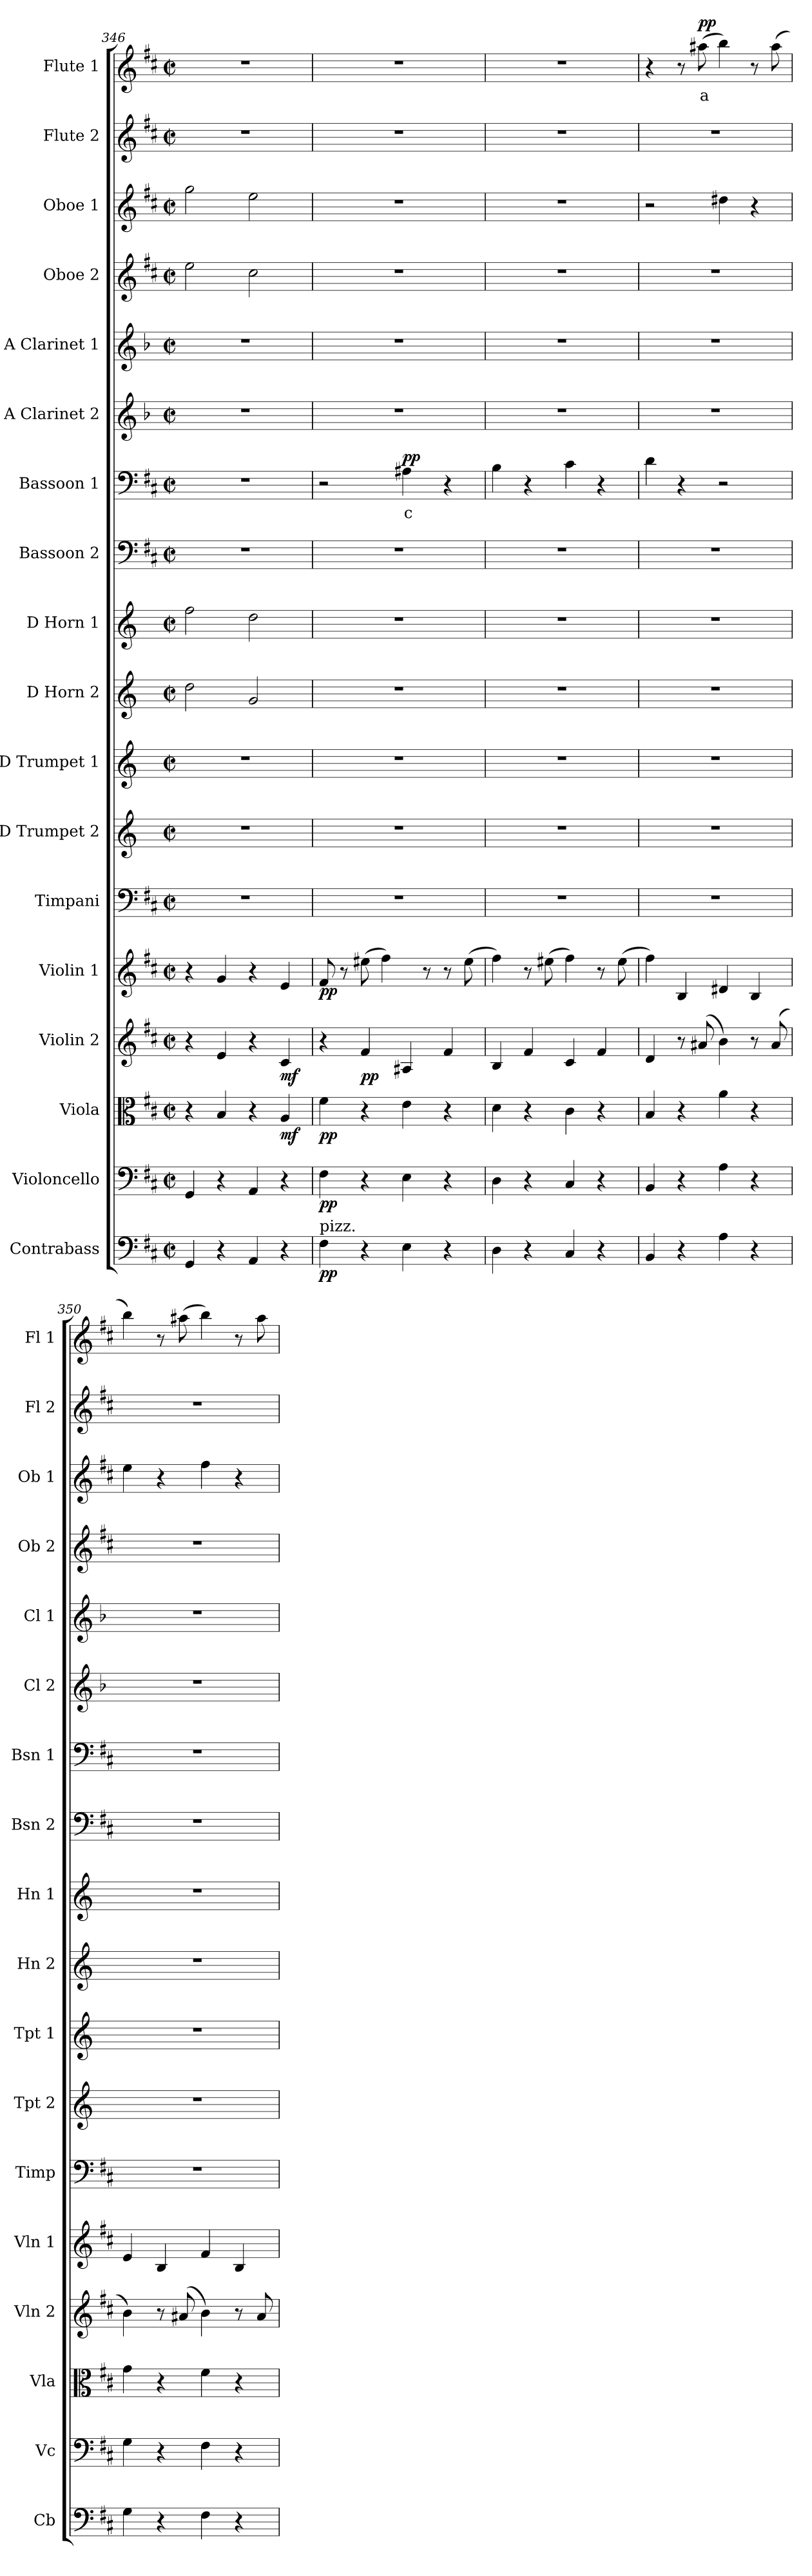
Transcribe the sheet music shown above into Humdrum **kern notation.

**kern	**dynam	**kern	**dynam	**kern	**dynam	**kern	**dynam	**kern	**dynam	**kern	**kern	**kern	**kern	**kern	**kern	**kern	**text	**dynam	**kern	**kern	**kern	**kern	**dynam	**kern	**kern	**text	**dynam
*part18	*part18	*part17	*part17	*part16	*part16	*part15	*part15	*part14	*part14	*part13	*part12	*part11	*part10	*part9	*part8	*part7	*part7	*part7	*part6	*part5	*part4	*part3	*part3	*part2	*part1	*part1	*part1
*staff18	*staff18	*staff17	*staff17	*staff16	*staff16	*staff15	*staff15	*staff14	*staff14	*staff13	*staff12	*staff11	*staff10	*staff9	*staff8	*staff7	*staff7	*staff7	*staff6	*staff5	*staff4	*staff3	*staff3	*staff2	*staff1	*staff1	*staff1
*I"Contrabass	*	*I"Violoncello	*	*I"Viola	*	*I"Violin 2	*	*I"Violin 1	*	*I"Timpani	*I"D Trumpet 2	*I"D Trumpet 1	*I"D Horn 2	*I"D Horn 1	*I"Bassoon 2	*I"Bassoon 1	*	*	*I"A Clarinet 2	*I"A Clarinet 1	*I"Oboe 2	*I"Oboe 1	*	*I"Flute 2	*I"Flute 1	*	*
*I'Cb	*	*I'Vc	*	*I'Vla	*	*I'Vln 2	*	*I'Vln 1	*	*I'Timp	*I'Tpt 2	*I'Tpt 1	*I'Hn 2	*I'Hn 1	*I'Bsn 2	*I'Bsn 1	*	*	*I'Cl 2	*I'Cl 1	*I'Ob 2	*I'Ob 1	*	*I'Fl 2	*I'Fl 1	*	*
*clefF4	*	*clefF4	*	*clefC3	*	*clefG2	*	*clefG2	*	*clefF4	*clefG2	*clefG2	*clefG2	*clefG2	*clefF4	*clefF4	*	*	*clefG2	*clefG2	*clefG2	*clefG2	*	*clefG2	*clefG2	*	*
*ITrd7c12	*	*	*	*	*	*	*	*	*	*	*ITrd-1c-2	*ITrd-1c-2	*ITrd6c10	*ITrd6c10	*	*	*	*	*ITrd2c3	*ITrd2c3	*	*	*	*	*	*	*
*k[f#c#]	*	*k[f#c#]	*	*k[f#c#]	*	*k[f#c#]	*	*k[f#c#]	*	*k[f#c#]	*k[f#c#]	*k[f#c#]	*k[f#c#]	*k[f#c#]	*k[f#c#]	*k[f#c#]	*	*	*k[f#c#]	*k[f#c#]	*k[f#c#]	*k[f#c#]	*	*k[f#c#]	*k[f#c#]	*	*
*M2/2	*	*M2/2	*	*M2/2	*	*M2/2	*	*M2/2	*	*M2/2	*M2/2	*M2/2	*M2/2	*M2/2	*M2/2	*M2/2	*	*	*M2/2	*M2/2	*M2/2	*M2/2	*	*M2/2	*M2/2	*	*
*met(c|)	*	*met(c|)	*	*met(c|)	*	*met(c|)	*	*met(c|)	*	*met(c|)	*met(c|)	*met(c|)	*met(c|)	*met(c|)	*met(c|)	*met(c|)	*	*	*met(c|)	*met(c|)	*met(c|)	*met(c|)	*	*met(c|)	*met(c|)	*	*
=346	=346	=346	=346	=346	=346	=346	=346	=346	=346	=346	=346	=346	=346	=346	=346	=346	=346	=346	=346	=346	=346	=346	=346	=346	=346	=346	=346
4GGG/	.	4GG/	.	4r	.	4r	.	4r	.	1r	1r	1r	2e\	2g\	1r	1r	.	.	1r	1r	2ee\	2gg\	.	1r	1r	.	.
4r	.	4r	.	4B/	.	4e/	.	4g/	.	.	.	.	.	.	.	.	.	.	.	.	.	.	.	.	.	.	.
4AAA/	.	4AA/	.	4r	.	4r	.	4r	.	.	.	.	2A/	2e\	.	.	.	.	.	.	2cc#\	2ee\	.	.	.	.	.
!	!	!	!	!	!LO:DY:b	!	!LO:DY:b	!	!	!	!	!	!	!	!	!	!	!	!	!	!	!	!	!	!	!	!
4r	.	4r	.	4A/	mf	4c#/	mf	4e/	.	.	.	.	.	.	.	.	.	.	.	.	.	.	.	.	.	.	.
=347	=347	=347	=347	=347	=347	=347	=347	=347	=347	=347	=347	=347	=347	=347	=347	=347	=347	=347	=347	=347	=347	=347	=347	=347	=347	=347	=347
!LO:TX:a:t=pizz.	!	!	!	!	!	!	!	!	!	!	!	!	!	!	!	!	!	!	!	!	!	!	!	!	!	!	!
!	!LO:DY:b	!	!LO:DY:b	!	!LO:DY:b	!	!	!	!LO:DY:b	!	!	!	!	!	!	!	!	!	!	!	!	!	!	!	!	!	!
4FF#\	pp	4F#\	pp	4f#\	pp	4r	.	8f#/	pp	1r	1r	1r	1r	1r	1r	2r	.	.	1r	1r	1r	1r	.	1r	1r	.	.
.	.	.	.	.	.	.	.	8r	.	.	.	.	.	.	.	.	.	.	.	.	.	.	.	.	.	.	.
!	!	!	!	!	!	!	!LO:DY:b	!	!	!	!	!	!	!	!	!	!	!	!	!	!	!	!	!	!	!	!
4r	.	4r	.	4r	.	4f#/	pp	(8ee#X\	.	.	.	.	.	.	.	.	.	.	.	.	.	.	.	.	.	.	.
.	.	.	.	.	.	.	.	4ff#\)	.	.	.	.	.	.	.	.	.	.	.	.	.	.	.	.	.	.	.
!	!	!	!	!	!	!	!	!	!	!	!	!	!	!	!	!	!LO:LY:b:color=#FF0000	!LO:DY:b	!	!	!	!	!	!	!	!	!
4EE\	.	4E\	.	4e\	.	4A#X/	.	.	.	.	.	.	.	.	.	4A#X\	c	pp	.	.	.	.	.	.	.	.	.
.	.	.	.	.	.	.	.	8r	.	.	.	.	.	.	.	.	.	.	.	.	.	.	.	.	.	.	.
4r	.	4r	.	4r	.	4f#/	.	8r	.	.	.	.	.	.	.	4r	.	.	.	.	.	.	.	.	.	.	.
.	.	.	.	.	.	.	.	(8ee#\	.	.	.	.	.	.	.	.	.	.	.	.	.	.	.	.	.	.	.
=348	=348	=348	=348	=348	=348	=348	=348	=348	=348	=348	=348	=348	=348	=348	=348	=348	=348	=348	=348	=348	=348	=348	=348	=348	=348	=348	=348
4DD\	.	4D\	.	4d\	.	4B/	.	4ff#\)	.	1r	1r	1r	1r	1r	1r	4B\	.	.	1r	1r	1r	1r	.	1r	1r	.	.
4r	.	4r	.	4r	.	4f#/	.	8r	.	.	.	.	.	.	.	4r	.	.	.	.	.	.	.	.	.	.	.
.	.	.	.	.	.	.	.	(8ee#X\	.	.	.	.	.	.	.	.	.	.	.	.	.	.	.	.	.	.	.
4CC#/	.	4C#/	.	4c#\	.	4c#/	.	4ff#\)	.	.	.	.	.	.	.	4c#\	.	.	.	.	.	.	.	.	.	.	.
4r	.	4r	.	4r	.	4f#/	.	8r	.	.	.	.	.	.	.	4r	.	.	.	.	.	.	.	.	.	.	.
.	.	.	.	.	.	.	.	(8ee#\	.	.	.	.	.	.	.	.	.	.	.	.	.	.	.	.	.	.	.
=349	=349	=349	=349	=349	=349	=349	=349	=349	=349	=349	=349	=349	=349	=349	=349	=349	=349	=349	=349	=349	=349	=349	=349	=349	=349	=349	=349
4BBB/	.	4BB/	.	4B/	.	4d/	.	4ff#\)	.	1r	1r	1r	1r	1r	1r	4d\	.	.	1r	1r	1r	2r	.	1r	4r	.	.
4r	.	4r	.	4r	.	8r	.	4B/	.	.	.	.	.	.	.	4r	.	.	.	.	.	.	.	.	8r	.	.
!	!	!	!	!	!	!	!	!	!	!	!	!	!	!	!	!	!	!	!	!	!	!	!	!	!	!LO:LY:b:color=#FF0000	!LO:DY:b
.	.	.	.	.	.	(8a#X/	.	.	.	.	.	.	.	.	.	.	.	.	.	.	.	.	.	.	(8aa#X\	a	pp
!	!	!	!	!	!	!	!	!	!	!	!	!	!	!	!	!	!	!	!	!	!	!	!LO:DY:b	!	!	!	!
!	!	!	!	!	!	!	!	!	!	!	!	!	!	!	!	!	!	!	!	!	!	!	!LO:DY:n=1:b	!	!	!	!
4AA\	.	4A\	.	4a\	.	4b\)	.	4d#X/	.	.	.	.	.	.	.	2r	.	.	.	.	.	4dd#X\	pp mp	.	4bb\)	.	.
4r	.	4r	.	4r	.	8r	.	4B/	.	.	.	.	.	.	.	.	.	.	.	.	.	4r	.	.	8r	.	.
.	.	.	.	.	.	(8a#/	.	.	.	.	.	.	.	.	.	.	.	.	.	.	.	.	.	.	(8aa#\	.	.
=350	=350	=350	=350	=350	=350	=350	=350	=350	=350	=350	=350	=350	=350	=350	=350	=350	=350	=350	=350	=350	=350	=350	=350	=350	=350	=350	=350
4GG\	.	4G\	.	4g\	.	4b\)	.	4e/	.	1r	1r	1r	1r	1r	1r	1r	.	.	1r	1r	1r	4ee\	.	1r	4bb\)	.	.
4r	.	4r	.	4r	.	8r	.	4B/	.	.	.	.	.	.	.	.	.	.	.	.	.	4r	.	.	8r	.	.
.	.	.	.	.	.	(8a#X/	.	.	.	.	.	.	.	.	.	.	.	.	.	.	.	.	.	.	(8aa#X\	.	.
4FF#\	.	4F#\	.	4f#\	.	4b\)	.	4f#/	.	.	.	.	.	.	.	.	.	.	.	.	.	4ff#\	.	.	4bb\)	.	.
4r	.	4r	.	4r	.	8r	.	4B/	.	.	.	.	.	.	.	.	.	.	.	.	.	4r	.	.	8r	.	.
.	.	.	.	.	.	8a#/	.	.	.	.	.	.	.	.	.	.	.	.	.	.	.	.	.	.	8aa#\	.	.
=	=	=	=	=	=	=	=	=	=	=	=	=	=	=	=	=	=	=	=	=	=	=	=	=	=	=	=
*-	*-	*-	*-	*-	*-	*-	*-	*-	*-	*-	*-	*-	*-	*-	*-	*-	*-	*-	*-	*-	*-	*-	*-	*-	*-	*-	*-
